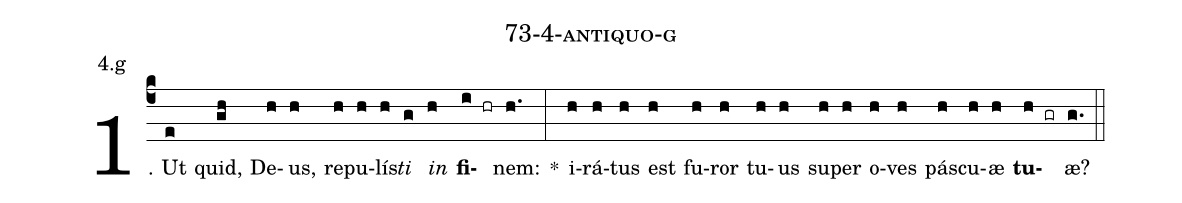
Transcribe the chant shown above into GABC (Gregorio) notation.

name: 73-4-antiquo-g;
annotation: 4.g;
%%
(c4)1. Ut(e) quid,(gh) De(h)us,(h) re(h)pu(h)lís(h)<i>ti</i>(g) <i>in</i>(h) <b>fi</b>(i hr)nem:(h.) *(:) i(h)rá(h)tus(h) est(h) fu(h)ror(h) tu(h)us(h) su(h)per(h) o(h)ves(h) pás(h)cu(h)æ(h) <b>tu</b>(h gr)æ?(g.) (::)
